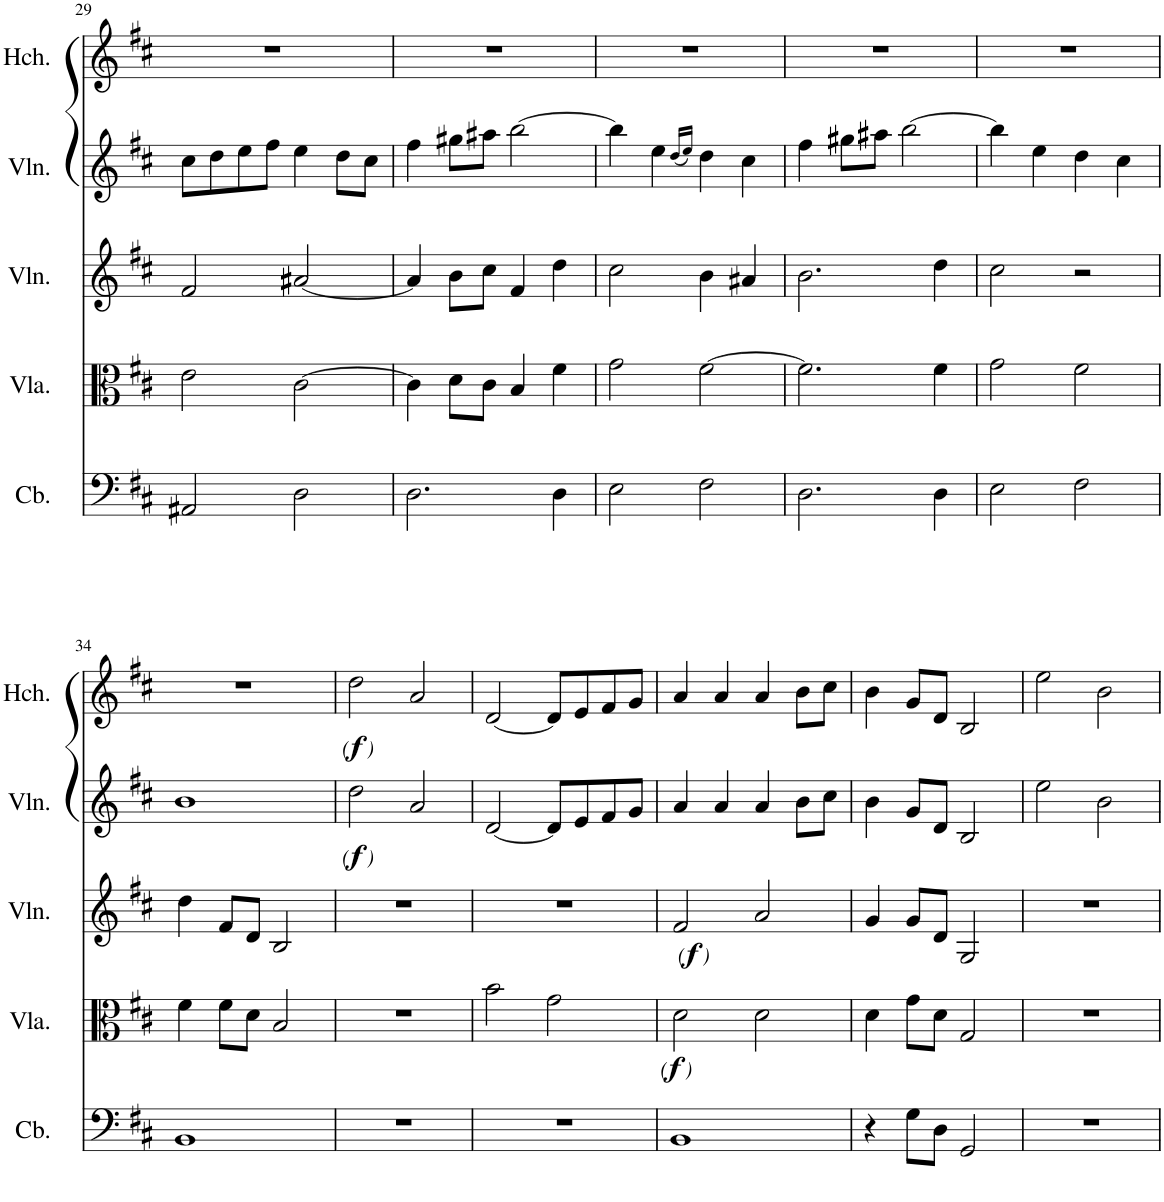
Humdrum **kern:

**kern	**kern	**dynam	**kern	**dynam	**kern	**dynam	**kern	**dynam
*part5	*part4	*part4	*part3	*part3	*part2	*part2	*part1	*part1
*staff5	*staff4	*staff4	*staff3	*staff3	*staff2	*staff2	*staff1	*staff1
*I"Contrabass	*I"Viola	*	*I"Violin	*	*I"Violin	*	*I"Harpsichord	*
*I'Cb.	*I'Vla.	*	*I'Vln.	*	*I'Vln.	*	*I'Hch.	*
!!LO:PB:g=z
*clefF4	*clefC3	*	*clefG2	*	*clefG2	*	*clefG2	*
*Trd7c12	*	*	*	*	*	*	*	*
*k[f#c#]	*k[f#c#]	*	*k[f#c#]	*	*k[f#c#]	*	*k[f#c#]	*
*M2/2	*M2/2	*	*M2/2	*	*M2/2	*	*M2/2	*
=29	=29	=29	=29	=29	=29	=29	=29	=29
2AA#X/	2e\	.	2f#/	.	8cc#\L	.	1r	.
.	.	.	.	.	8dd\	.	.	.
.	.	.	.	.	8ee\	.	.	.
.	.	.	.	.	8ff#\J	.	.	.
2D\	[2c#\	.	[2a#X/	.	4ee\	.	.	.
.	.	.	.	.	8dd\L	.	.	.
.	.	.	.	.	8cc#\J	.	.	.
=30	=30	=30	=30	=30	=30	=30	=30	=30
2.D\	4c#\]	.	4a#/]	.	4ff#\	.	1r	.
.	8d\L	.	8b\L	.	8gg#X\L	.	.	.
.	8c#\J	.	8cc#\J	.	8aa#X\J	.	.	.
.	4B/	.	4f#/	.	[2bb\	.	.	.
4D\	4f#\	.	4dd\	.	.	.	.	.
=31	=31	=31	=31	=31	=31	=31	=31	=31
2E\	2g\	.	2cc#\	.	4bb\]	.	1r	.
.	.	.	.	.	4ee\	.	.	.
.	.	.	.	.	(16qdd/LL	.	.	.
.	.	.	.	.	16qee/JJ)	.	.	.
2F#\	[2f#\	.	4b\	.	4dd\	.	.	.
.	.	.	4a#X/	.	4cc#\	.	.	.
=32	=32	=32	=32	=32	=32	=32	=32	=32
2.D\	2.f#\]	.	2.b\	.	4ff#\	.	1r	.
.	.	.	.	.	8gg#X\L	.	.	.
.	.	.	.	.	8aa#X\J	.	.	.
.	.	.	.	.	[2bb\	.	.	.
4D\	4f#\	.	4dd\	.	.	.	.	.
=33	=33	=33	=33	=33	=33	=33	=33	=33
2E\	2g\	.	2cc#\	.	4bb\]	.	1r	.
.	.	.	.	.	4ee\	.	.	.
2F#\	2f#\	.	2r	.	4dd\	.	.	.
.	.	.	.	.	4cc#\	.	.	.
!!LO:LB:g=z
=34	=34	=34	=34	=34	=34	=34	=34	=34
1BB	4f#\	.	4dd\	.	1b	.	1r	.
.	8f#\L	.	8f#/L	.	.	.	.	.
.	8d\J	.	8d/J	.	.	.	.	.
.	2B/	.	2B/	.	.	.	.	.
=35	=35	=35	=35	=35	=35	=35	=35	=35
!	!	!	!	!	!	!LO:DY:b	!	!
!	!	!	!	!	!	!LO:DY:n=1:b	!	!
!	!	!	!	!	!	!LO:DY:n=2:b	!	!LO:DY:b
!	!	!	!	!	!	!	!	!LO:DY:n=1:b
!	!	!	!	!	!	!	!	!LO:DY:n=2:b
1r	1r	.	1r	.	2dd\	other-dynamics f other-dynamics	2dd\	other-dynamics f other-dynamics
.	.	.	.	.	2a/	.	2a/	.
=36	=36	=36	=36	=36	=36	=36	=36	=36
1r	2b\	.	1r	.	[2d/	.	[2d/	.
.	2g\	.	.	.	8d/L]	.	8d/L]	.
.	.	.	.	.	8e/	.	8e/	.
.	.	.	.	.	8f#/	.	8f#/	.
.	.	.	.	.	8g/J	.	8g/J	.
=37	=37	=37	=37	=37	=37	=37	=37	=37
!	!	!LO:DY:b	!	!	!	!	!	!
!	!	!LO:DY:n=1:b	!	!	!	!	!	!
!	!	!LO:DY:n=2:b	!	!LO:DY:b	!	!	!	!
!	!	!	!	!LO:DY:n=1:b	!	!	!	!
!	!	!	!	!LO:DY:n=2:b	!	!	!	!
1BB	2d\	other-dynamics f other-dynamics	2f#/	other-dynamics f other-dynamics	4a/	.	4a/	.
.	.	.	.	.	4a/	.	4a/	.
.	2d\	.	2a/	.	4a/	.	4a/	.
.	.	.	.	.	8b\L	.	8b\L	.
.	.	.	.	.	8cc#\J	.	8cc#\J	.
=38	=38	=38	=38	=38	=38	=38	=38	=38
4r	4d\	.	4g/	.	4b\	.	4b\	.
8G\L	8g\L	.	8g/L	.	8g/L	.	8g/L	.
8D\J	8d\J	.	8d/J	.	8d/J	.	8d/J	.
2GG/	2G/	.	2G/	.	2B/	.	2B/	.
=39	=39	=39	=39	=39	=39	=39	=39	=39
1r	1r	.	1r	.	2ee\	.	2ee\	.
.	.	.	.	.	2b\	.	2b\	.
=	=	=	=	=	=	=	=	=
*-	*-	*-	*-	*-	*-	*-	*-	*-
